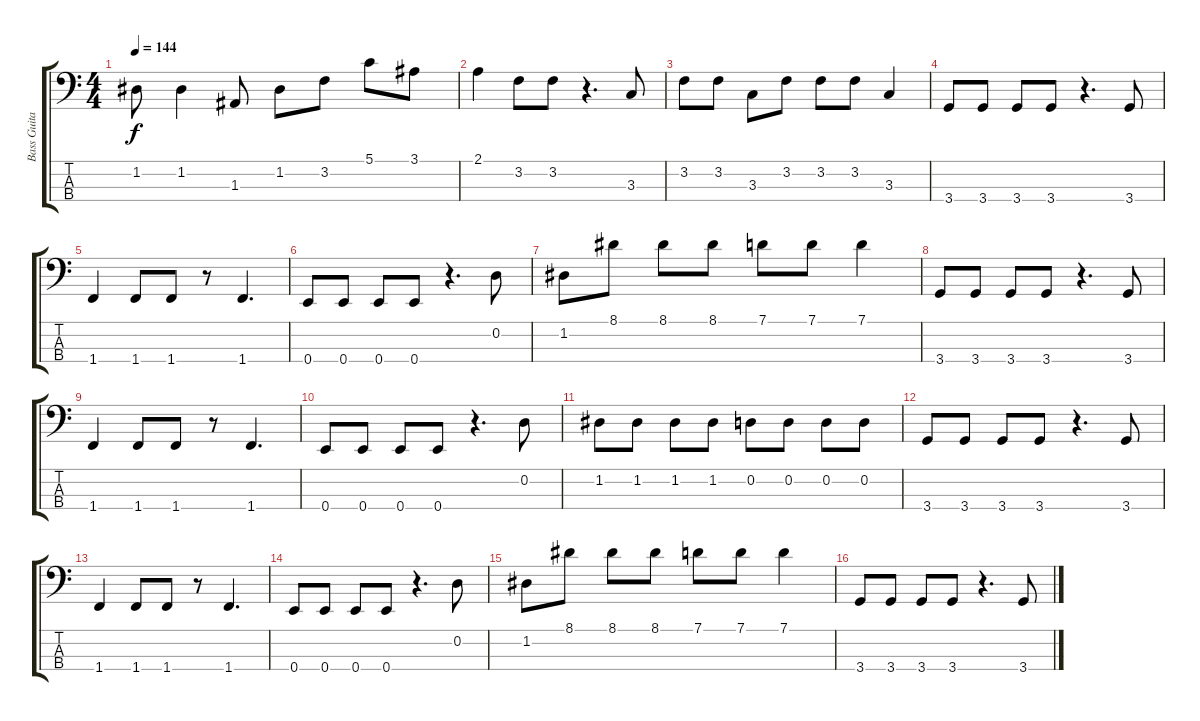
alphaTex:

\track ("Bass Guitar         " "Bass Guita") {instrument electricbassfinger}
\staff {score tabs}
\tuning (G2 D2 A1 E1) {hide}
\ts (4 4)
\tempo 144
\clef f4
\ks c
1.2.8{dy f} 1.2.4 1.3.8 1.2.8 3.2.8 5.1.8 3.1.8 |
2.1.4 3.2.8 3.2.8 r.4{d} 3.3.8 |
3.2.8 3.2.8 3.3.8 3.2.8 3.2.8 3.2.8 3.3.4 |
3.4.8 3.4.8 3.4.8 3.4.8 r.4{d} 3.4.8 |
1.4.4 1.4.8 1.4.8 r.8 1.4.4{d} |
0.4.8 0.4.8 0.4.8 0.4.8 r.4{d} 0.2.8 |
1.2.8 8.1.8 8.1.8 8.1.8 7.1.8 7.1.8 7.1.4 |
3.4.8 3.4.8 3.4.8 3.4.8 r.4{d} 3.4.8 |
1.4.4 1.4.8 1.4.8 r.8 1.4.4{d} |
0.4.8 0.4.8 0.4.8 0.4.8 r.4{d} 0.2.8 |
1.2.8 1.2.8 1.2.8 1.2.8 0.2.8 0.2.8 0.2.8 0.2.8 |
3.4.8 3.4.8 3.4.8 3.4.8 r.4{d} 3.4.8 |
1.4.4 1.4.8 1.4.8 r.8 1.4.4{d} |
0.4.8 0.4.8 0.4.8 0.4.8 r.4{d} 0.2.8 |
1.2.8 8.1.8 8.1.8 8.1.8 7.1.8 7.1.8 7.1.4 |
3.4.8 3.4.8 3.4.8 3.4.8 r.4{d} 3.4.8
